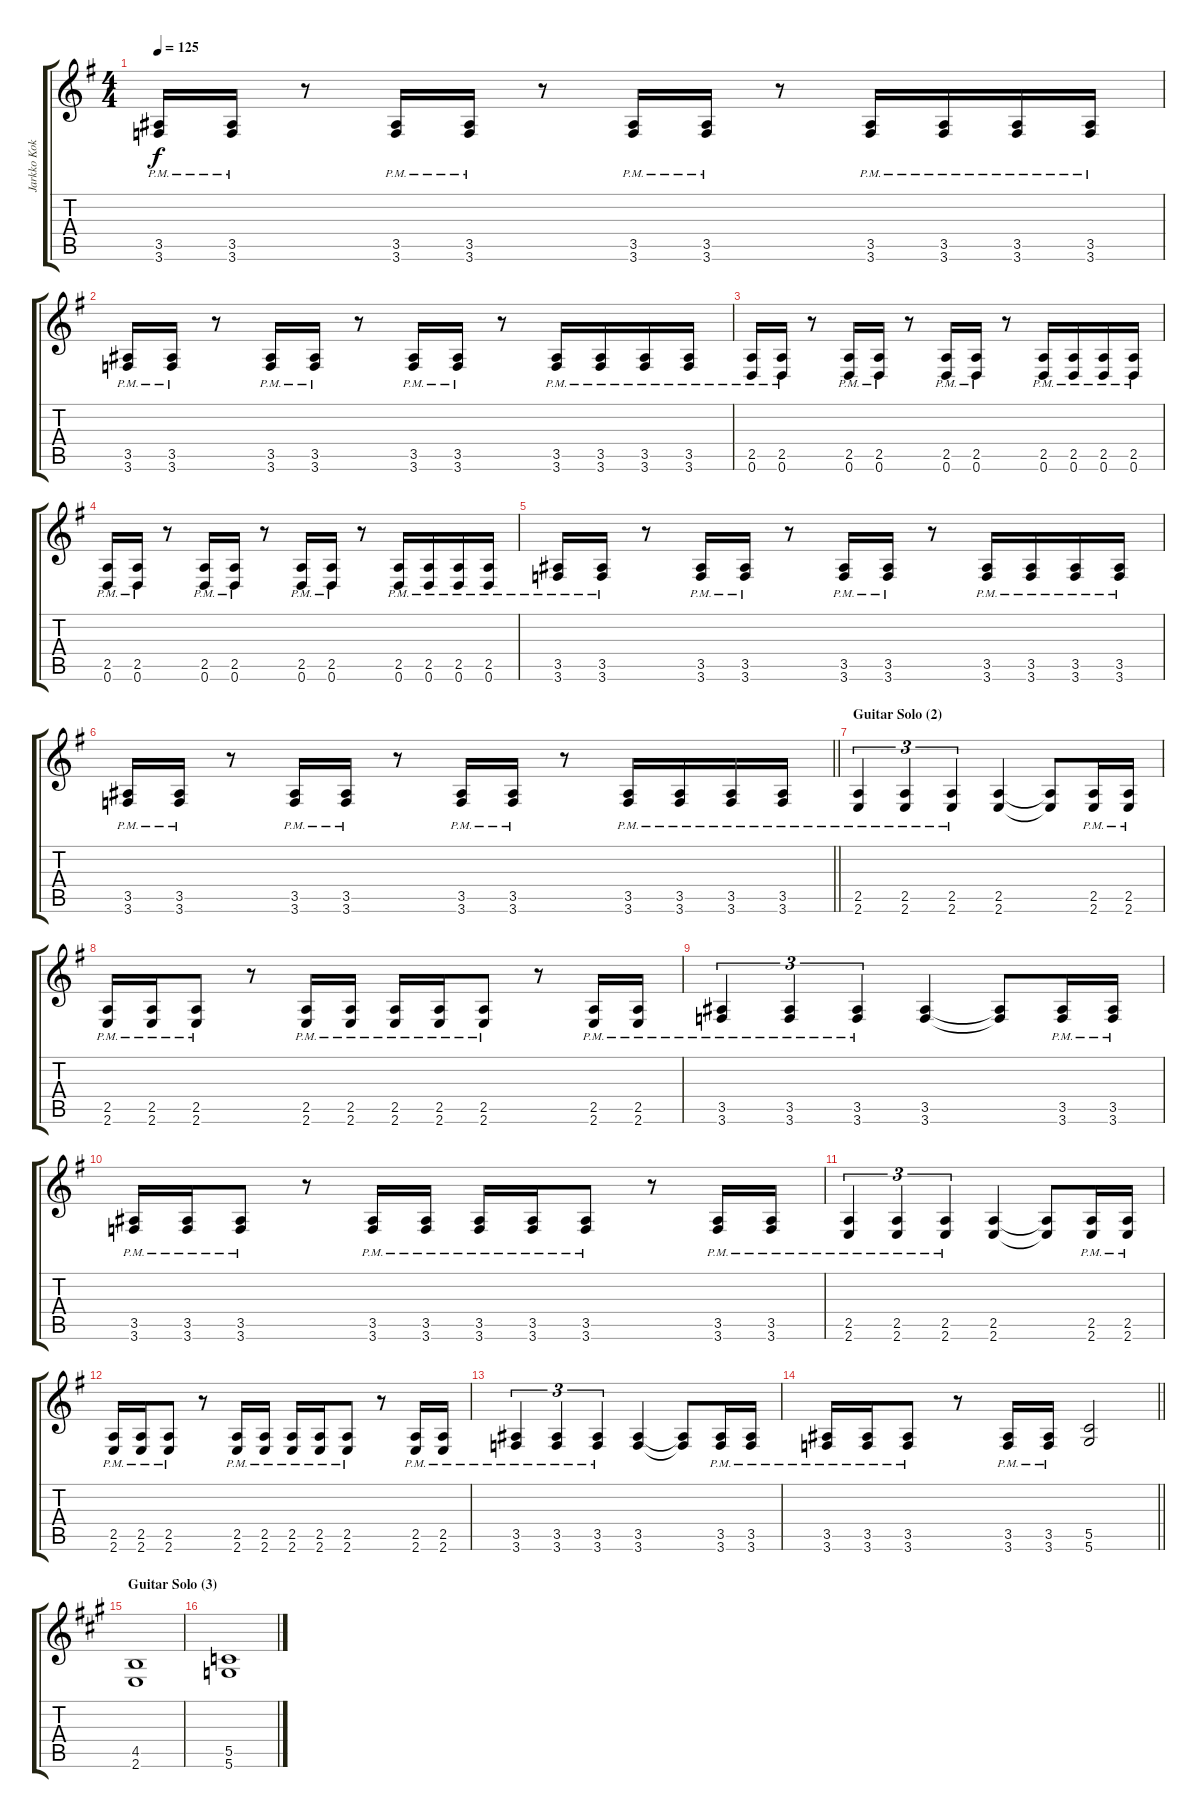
\track ("Jarkko Kokko (guitar)" "Jarkko Kok") {instrument distortionguitar}
\staff {score tabs}
\tuning (D4 A3 F3 C3 G2 D2) {hide}
\ts (4 4)
\tempo 125
\clef g2
\ks eminor
(3.5{pm} 3.6{pm}).16{dy f} (3.5{pm} 3.6{pm}).16 r.8 (3.5{pm} 3.6{pm}).16 (3.5{pm} 3.6{pm}).16 r.8 (3.5{pm} 3.6{pm}).16 (3.5{pm} 3.6{pm}).16 r.8 (3.5{pm} 3.6{pm}).16 (3.5{pm} 3.6{pm}).16 (3.5{pm} 3.6{pm}).16 (3.5{pm} 3.6{pm}).16 |
(3.5{pm} 3.6{pm}).16 (3.5{pm} 3.6{pm}).16 r.8 (3.5{pm} 3.6{pm}).16 (3.5{pm} 3.6{pm}).16 r.8 (3.5{pm} 3.6{pm}).16 (3.5{pm} 3.6{pm}).16 r.8 (3.5{pm} 3.6{pm}).16 (3.5{pm} 3.6{pm}).16 (3.5{pm} 3.6{pm}).16 (3.5{pm} 3.6{pm}).16 |
(2.5{pm} 0.6{pm}).16 (2.5{pm} 0.6{pm}).16 r.8 (2.5{pm} 0.6{pm}).16 (2.5{pm} 0.6{pm}).16 r.8 (2.5{pm} 0.6{pm}).16 (2.5{pm} 0.6{pm}).16 r.8 (2.5{pm} 0.6{pm}).16 (2.5{pm} 0.6{pm}).16 (2.5{pm} 0.6{pm}).16 (2.5{pm} 0.6{pm}).16 |
(2.5{pm} 0.6{pm}).16 (2.5{pm} 0.6{pm}).16 r.8 (2.5{pm} 0.6{pm}).16 (2.5{pm} 0.6{pm}).16 r.8 (2.5{pm} 0.6{pm}).16 (2.5{pm} 0.6{pm}).16 r.8 (2.5{pm} 0.6{pm}).16 (2.5{pm} 0.6{pm}).16 (2.5{pm} 0.6{pm}).16 (2.5{pm} 0.6{pm}).16 |
(3.5{pm} 3.6{pm}).16 (3.5{pm} 3.6{pm}).16 r.8 (3.5{pm} 3.6{pm}).16 (3.5{pm} 3.6{pm}).16 r.8 (3.5{pm} 3.6{pm}).16 (3.5{pm} 3.6{pm}).16 r.8 (3.5{pm} 3.6{pm}).16 (3.5{pm} 3.6{pm}).16 (3.5{pm} 3.6{pm}).16 (3.5{pm} 3.6{pm}).16 |
\barLineRight lightlight
(3.5{pm} 3.6{pm}).16 (3.5{pm} 3.6{pm}).16 r.8 (3.5{pm} 3.6{pm}).16 (3.5{pm} 3.6{pm}).16 r.8 (3.5{pm} 3.6{pm}).16 (3.5{pm} 3.6{pm}).16 r.8 (3.5{pm} 3.6{pm}).16 (3.5{pm} 3.6{pm}).16 (3.5{pm} 3.6{pm}).16 (3.5{pm} 3.6{pm}).16 |
\section ("" "Guitar Solo (2)")
(2.5{pm} 2.6{pm}).4{tu (3 2)} (2.5{pm} 2.6{pm}).4{tu (3 2)} (2.5{pm} 2.6{pm}).4{tu (3 2)} (2.5 2.6).4 (2.5{t} 2.6{t}).8 (2.5{pm} 2.6{pm}).16 (2.5{pm} 2.6{pm}).16 |
(2.5{pm} 2.6{pm}).16 (2.5{pm} 2.6{pm}).16 (2.5{pm} 2.6{pm}).8 r.8 (2.5{pm} 2.6{pm}).16 (2.5{pm} 2.6{pm}).16 (2.5{pm} 2.6{pm}).16 (2.5{pm} 2.6{pm}).16 (2.5{pm} 2.6{pm}).8 r.8 (2.5{pm} 2.6{pm}).16 (2.5{pm} 2.6{pm}).16 |
(3.5{pm} 3.6{pm}).4{tu (3 2)} (3.5{pm} 3.6{pm}).4{tu (3 2)} (3.5{pm} 3.6{pm}).4{tu (3 2)} (3.5 3.6).4 (3.5{t} 3.6{t}).8 (3.5{pm} 3.6{pm}).16 (3.5{pm} 3.6{pm}).16 |
(3.5{pm} 3.6{pm}).16 (3.5{pm} 3.6{pm}).16 (3.5{pm} 3.6{pm}).8 r.8 (3.5{pm} 3.6{pm}).16 (3.5{pm} 3.6{pm}).16 (3.5{pm} 3.6{pm}).16 (3.5{pm} 3.6{pm}).16 (3.5{pm} 3.6{pm}).8 r.8 (3.5{pm} 3.6{pm}).16 (3.5{pm} 3.6{pm}).16 |
(2.5{pm} 2.6{pm}).4{tu (3 2)} (2.5{pm} 2.6{pm}).4{tu (3 2)} (2.5{pm} 2.6{pm}).4{tu (3 2)} (2.5 2.6).4 (2.5{t} 2.6{t}).8 (2.5{pm} 2.6{pm}).16 (2.5{pm} 2.6{pm}).16 |
(2.5{pm} 2.6{pm}).16 (2.5{pm} 2.6{pm}).16 (2.5{pm} 2.6{pm}).8 r.8 (2.5{pm} 2.6{pm}).16 (2.5{pm} 2.6{pm}).16 (2.5{pm} 2.6{pm}).16 (2.5{pm} 2.6{pm}).16 (2.5{pm} 2.6{pm}).8 r.8 (2.5{pm} 2.6{pm}).16 (2.5{pm} 2.6{pm}).16 |
(3.5{pm} 3.6{pm}).4{tu (3 2)} (3.5{pm} 3.6{pm}).4{tu (3 2)} (3.5{pm} 3.6{pm}).4{tu (3 2)} (3.5 3.6).4 (3.5{t} 3.6{t}).8 (3.5{pm} 3.6{pm}).16 (3.5{pm} 3.6{pm}).16 |
\barLineRight lightlight
(3.5{pm} 3.6{pm}).16 (3.5{pm} 3.6{pm}).16 (3.5{pm} 3.6{pm}).8 r.8 (3.5{pm} 3.6{pm}).16 (3.5{pm} 3.6{pm}).16 (5.5 5.6).2 |
\section ("" "Guitar Solo (3)")
\ks f#minor
(4.5 2.6).1 |
(5.5 5.6).1
